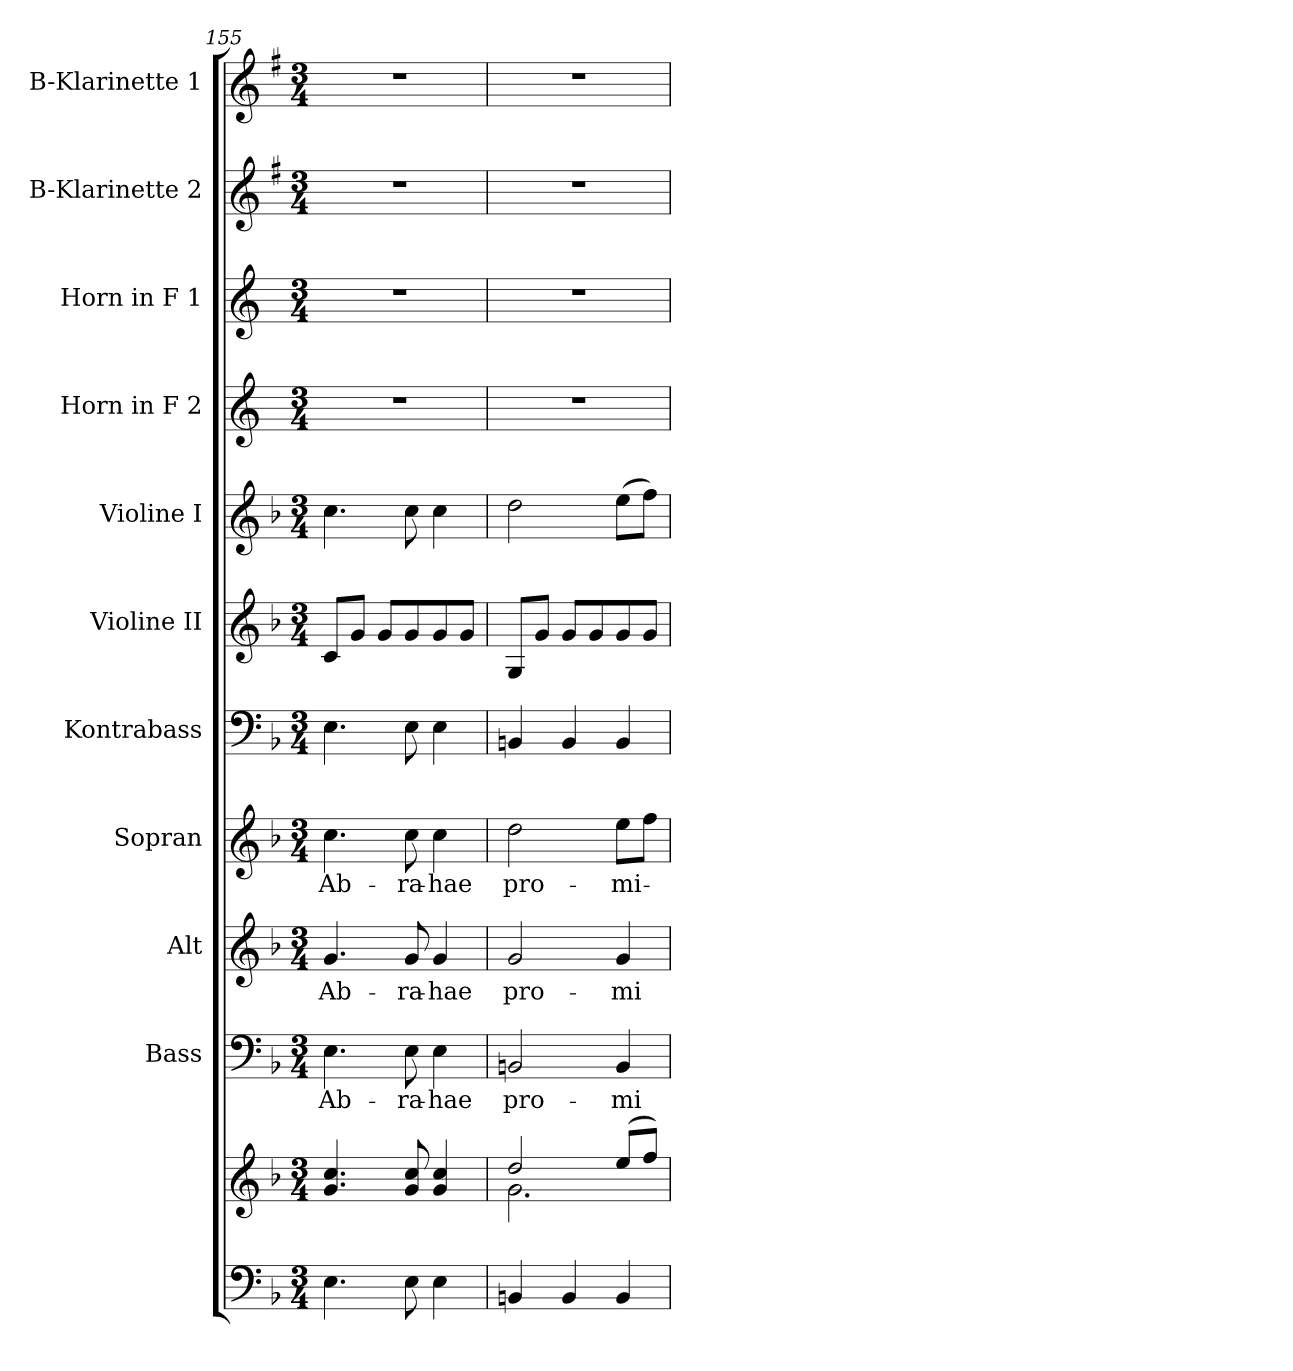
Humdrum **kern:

**kern	**kern	**kern	**text	**kern	**text	**kern	**text	**kern	**kern	**kern	**kern	**kern	**kern	**kern
*part11	*part11	*part10	*part10	*part9	*part9	*part8	*part8	*part7	*part6	*part5	*part4	*part3	*part2	*part1
*staff12	*staff11	*staff10	*staff10	*staff9	*staff9	*staff8	*staff8	*staff7	*staff6	*staff5	*staff4	*staff3	*staff2	*staff1
*	*	*I"Bass	*	*I"Alt	*	*I"Sopran	*	*I"Kontrabass	*I"Violine II	*I"Violine I	*I"Horn in F 2	*I"Horn in F 1	*I"B-Klarinette 2	*I"B-Klarinette 1
*	*	*I'B.	*	*I'A.	*	*I'S.	*	*I'Kb.	*I'Vl. II	*I'Vl. I	*	*	*I'B Kl. 2	*I'B Kl. 1
!!LO:PB:g=z
*clefF4	*clefG2	*clefF4	*	*clefG2	*	*clefG2	*	*clefF4	*clefG2	*clefG2	*clefG2	*clefG2	*clefG2	*clefG2
*	*	*	*	*	*	*	*	*ITrd7c12	*	*	*ITrd4c7	*ITrd4c7	*ITrd1c2	*ITrd1c2
*k[b-]	*k[b-]	*k[b-]	*	*k[b-]	*	*k[b-]	*	*k[b-]	*k[b-]	*k[b-]	*k[b-]	*k[b-]	*k[b-]	*k[b-]
*F:	*F:	*F:	*	*F:	*	*F:	*	*F:	*F:	*F:	*F:	*F:	*F:	*F:
*M3/4	*M3/4	*M3/4	*	*M3/4	*	*M3/4	*	*M3/4	*M3/4	*M3/4	*M3/4	*M3/4	*M3/4	*M3/4
=155	=155	=155	=155	=155	=155	=155	=155	=155	=155	=155	=155	=155	=155	=155
!	!	!	!LO:LY:b	!	!LO:LY:b	!	!LO:LY:b	!	!	!	!	!	!	!
4.E\	4.g/ 4.cc/	4.E\	Ab-	4.g/	Ab-	4.cc\	Ab-	4.EE\	8c/L	4.cc\	2.r	2.r	2.r	2.r
.	.	.	.	.	.	.	.	.	8g/J	.	.	.	.	.
.	.	.	.	.	.	.	.	.	8g/L	.	.	.	.	.
!	!	!	!LO:LY:b	!	!LO:LY:b	!	!LO:LY:b	!	!	!	!	!	!	!
8E\	8g/ 8cc/	8E\	-ra-	8g/	-ra-	8cc\	-ra-	8EE\	8g/	8cc\	.	.	.	.
!	!	!	!LO:LY:b	!	!LO:LY:b	!	!LO:LY:b	!	!	!	!	!	!	!
4E\	4g/ 4cc/	4E\	-hae	4g/	-hae	4cc\	-hae	4EE\	8g/	4cc\	.	.	.	.
.	.	.	.	.	.	.	.	.	8g/J	.	.	.	.	.
=156	=156	=156	=156	=156	=156	=156	=156	=156	=156	=156	=156	=156	=156	=156
*	*^	*	*	*	*	*	*	*	*	*	*	*	*	*
!	!	!	!	!LO:LY:b	!	!LO:LY:b	!	!LO:LY:b	!	!	!	!	!	!	!
4BBn/	2dd/	2.g\	2BBn/	pro-	2g/	pro-	2dd\	pro-	4BBBn/	8G/L	2dd\	2.r	2.r	2.r	2.r
.	.	.	.	.	.	.	.	.	.	8g/J	.	.	.	.	.
4BB/	.	.	.	.	.	.	.	.	4BBB/	8g/L	.	.	.	.	.
.	.	.	.	.	.	.	.	.	.	8g/	.	.	.	.	.
!	!	!	!	!LO:LY:b	!	!LO:LY:b	!	!LO:LY:b	!	!	!	!	!	!	!
4BB/	(>8ee/L	.	4BB/	-mi-	4g/	-mi-	8ee\L	-mi-	4BBB/	8g/	(>8ee\L	.	.	.	.
.	8ff/J)	.	.	.	.	.	8ff\J	.	.	8g/J	8ff\J)	.	.	.	.
*	*v	*v	*	*	*	*	*	*	*	*	*	*	*	*	*
=	=	=	=	=	=	=	=	=	=	=	=	=	=	=
*-	*-	*-	*-	*-	*-	*-	*-	*-	*-	*-	*-	*-	*-	*-
